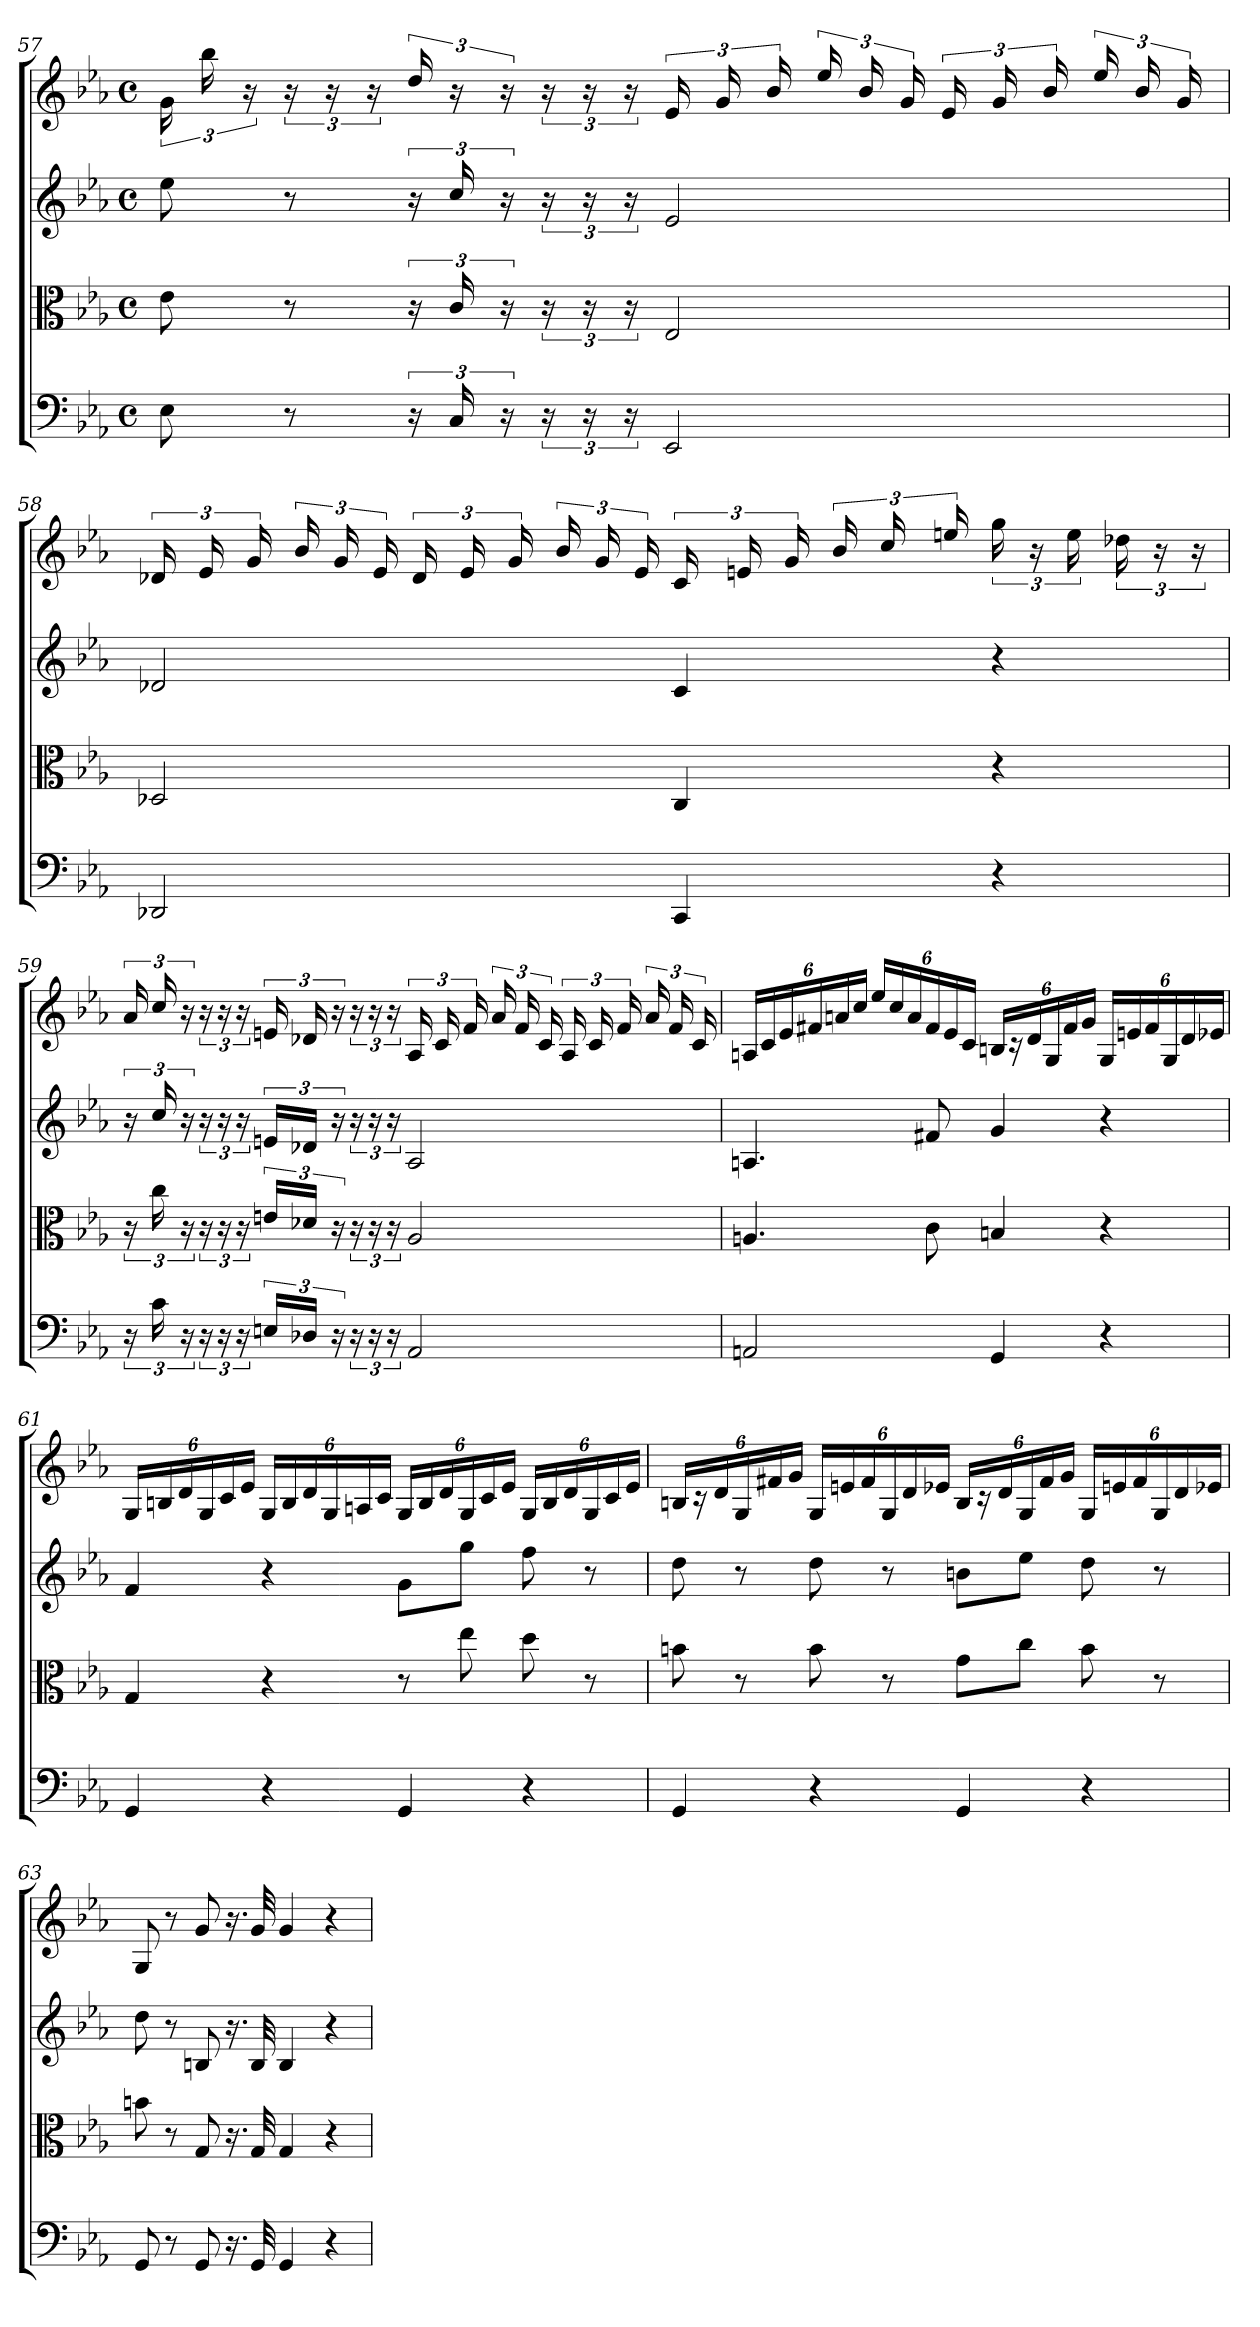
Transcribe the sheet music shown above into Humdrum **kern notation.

**kern	**kern	**kern	**kern
*part4	*part3	*part2	*part1
*staff4	*staff3	*staff2	*staff1
*clefF4	*clefC3	*clefG2	*clefG2
*k[b-e-a-]	*k[b-e-a-]	*k[b-e-a-]	*k[b-e-a-]
*c:	*c:	*c:	*c:
*M4/4	*M4/4	*M4/4	*M4/4
*met(c)	*met(c)	*met(c)	*met(c)
=57	=57	=57	=57
8E-\	8e-\	8ee-\	24g\
.	.	.	24bb-\
.	.	.	24r
8r	8r	8r	24r
.	.	.	24r
.	.	.	24r
24r	24r	24r	24dd/
24C/	24c/	24cc/	24r
24r	24r	24r	24r
24r	24r	24r	24r
24r	24r	24r	24r
24r	24r	24r	24r
2EE-/	2E-/	2e-/	24e-/
.	.	.	24g/
.	.	.	24b-/
.	.	.	24ee-/
.	.	.	24b-/
.	.	.	24g/
.	.	.	24e-/
.	.	.	24g/
.	.	.	24b-/
.	.	.	24ee-/
.	.	.	24b-/
.	.	.	24g/
=58	=58	=58	=58
2DD-X/	2D-X/	2d-X/	24d-X/
.	.	.	24e-/
.	.	.	24g/
.	.	.	24b-/
.	.	.	24g/
.	.	.	24e-/
.	.	.	24d-/
.	.	.	24e-/
.	.	.	24g/
.	.	.	24b-/
.	.	.	24g/
.	.	.	24e-/
4CC/	4C/	4c/	24c/
.	.	.	24en/
.	.	.	24g/
.	.	.	24b-/
.	.	.	24cc/
.	.	.	24een/
4r	4r	4r	24gg\
.	.	.	24r
.	.	.	24ee\
.	.	.	24dd-X\
.	.	.	24r
.	.	.	24r
=59	=59	=59	=59
24r	24r	24r	24a-/
24c\	24cc\	24cc/	24cc/
24r	24r	24r	24r
24r	24r	24r	24r
24r	24r	24r	24r
24r	24r	24r	24r
24En/LL	24en/LL	24en/LL	24en/
24D-X/JJ	24d-X/JJ	24d-X/JJ	24d-X/
24r	24r	24r	24r
24r	24r	24r	24r
24r	24r	24r	24r
24r	24r	24r	24r
2AA-/	2A-/	2A-/	24A-/
.	.	.	24c/
.	.	.	24f/
.	.	.	24a-/
.	.	.	24f/
.	.	.	24c/
.	.	.	24A-/
.	.	.	24c/
.	.	.	24f/
.	.	.	24a-/
.	.	.	24f/
.	.	.	24c/
=60	=60	=60	=60
2AAn/	4.An/	4.An/	24An/LL
.	.	.	24c/
.	.	.	24e-/
.	.	.	24f#X/
.	.	.	24an/
.	.	.	24cc/JJ
.	.	.	24ee-/LL
.	.	.	24cc/
.	.	.	24a/
.	8c\	8f#X/	24f#/
.	.	.	24e-/
.	.	.	24c/JJ
4GG/	4Bn/	4g/	24Bn/LL
.	.	.	24r
.	.	.	24d/
.	.	.	24G/
.	.	.	24f#/
.	.	.	24g/JJ
4r	4r	4r	24G/LL
.	.	.	24en/
.	.	.	24f#/
.	.	.	24G/
.	.	.	24d/
.	.	.	24e-X/JJ
=61	=61	=61	=61
4GG/	4G/	4f/	24G/LL
.	.	.	24Bn/
.	.	.	24d/
.	.	.	24G/
.	.	.	24c/
.	.	.	24e-/JJ
4r	4r	4r	24G/LL
.	.	.	24B/
.	.	.	24d/
.	.	.	24G/
.	.	.	24An/
.	.	.	24c/JJ
4GG/	8r	8g\L	24G/LL
.	.	.	24B/
.	.	.	24d/
.	8ee-\	8gg\J	24G/
.	.	.	24c/
.	.	.	24e-/JJ
4r	8dd\	8ff\	24G/LL
.	.	.	24B/
.	.	.	24d/
.	8r	8r	24G/
.	.	.	24c/
.	.	.	24e-/JJ
=62	=62	=62	=62
4GG/	8bn\	8dd\	24Bn/LL
.	.	.	24r
.	.	.	24d/
.	8r	8r	24G/
.	.	.	24f#X/
.	.	.	24g/JJ
4r	8b\	8dd\	24G/LL
.	.	.	24en/
.	.	.	24f#/
.	8r	8r	24G/
.	.	.	24d/
.	.	.	24e-X/JJ
4GG/	8g\L	8bn\L	24B/LL
.	.	.	24r
.	.	.	24d/
.	8cc\J	8ee-\J	24G/
.	.	.	24f#/
.	.	.	24g/JJ
4r	8b\	8dd\	24G/LL
.	.	.	24en/
.	.	.	24f#/
.	8r	8r	24G/
.	.	.	24d/
.	.	.	24e-X/JJ
=63	=63	=63	=63
8GG/	8bn\	8dd\	8G/
8r	8r	8r	8r
8GG/	8G/	8Bn/	8g/
16.r	16.r	16.r	16.r
32GG/	32G/	32B/	32g/
4GG/	4G/	4B/	4g/
4r	4r	4r	4r
=	=	=	=
*-	*-	*-	*-
